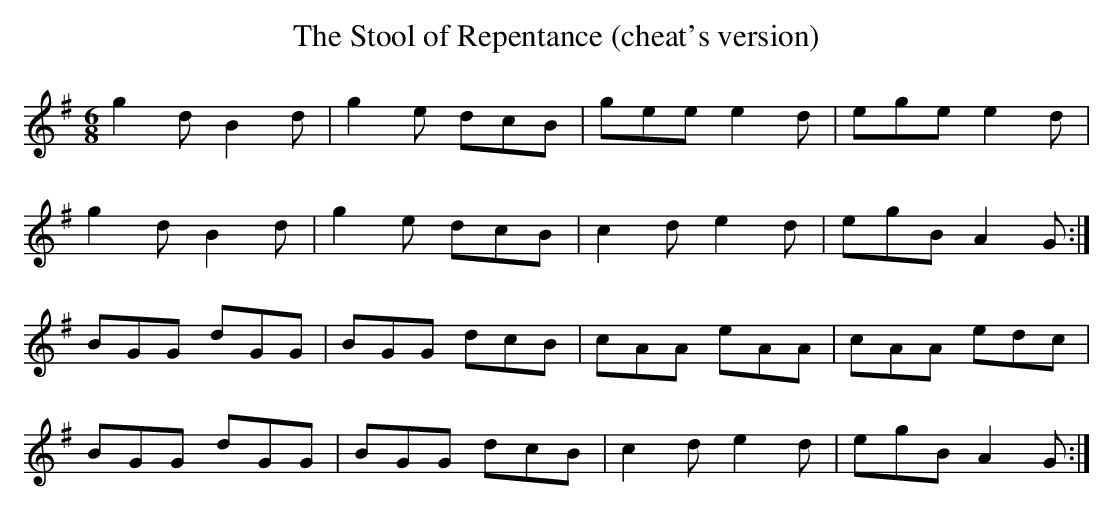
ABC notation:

X:1
T:The Stool of Repentance (cheat's version)
M:6/8
L:1/8
K:G
g2d B2d|g2e dcB|gee e2d|ege e2d |
g2d B2d|g2e dcB|c2d e2d|egB A2G:|
BGG dGG|BGG dcB|cAA eAA|cAA edc |
BGG dGG|BGG dcB|c2d e2d|egB A2G:|
